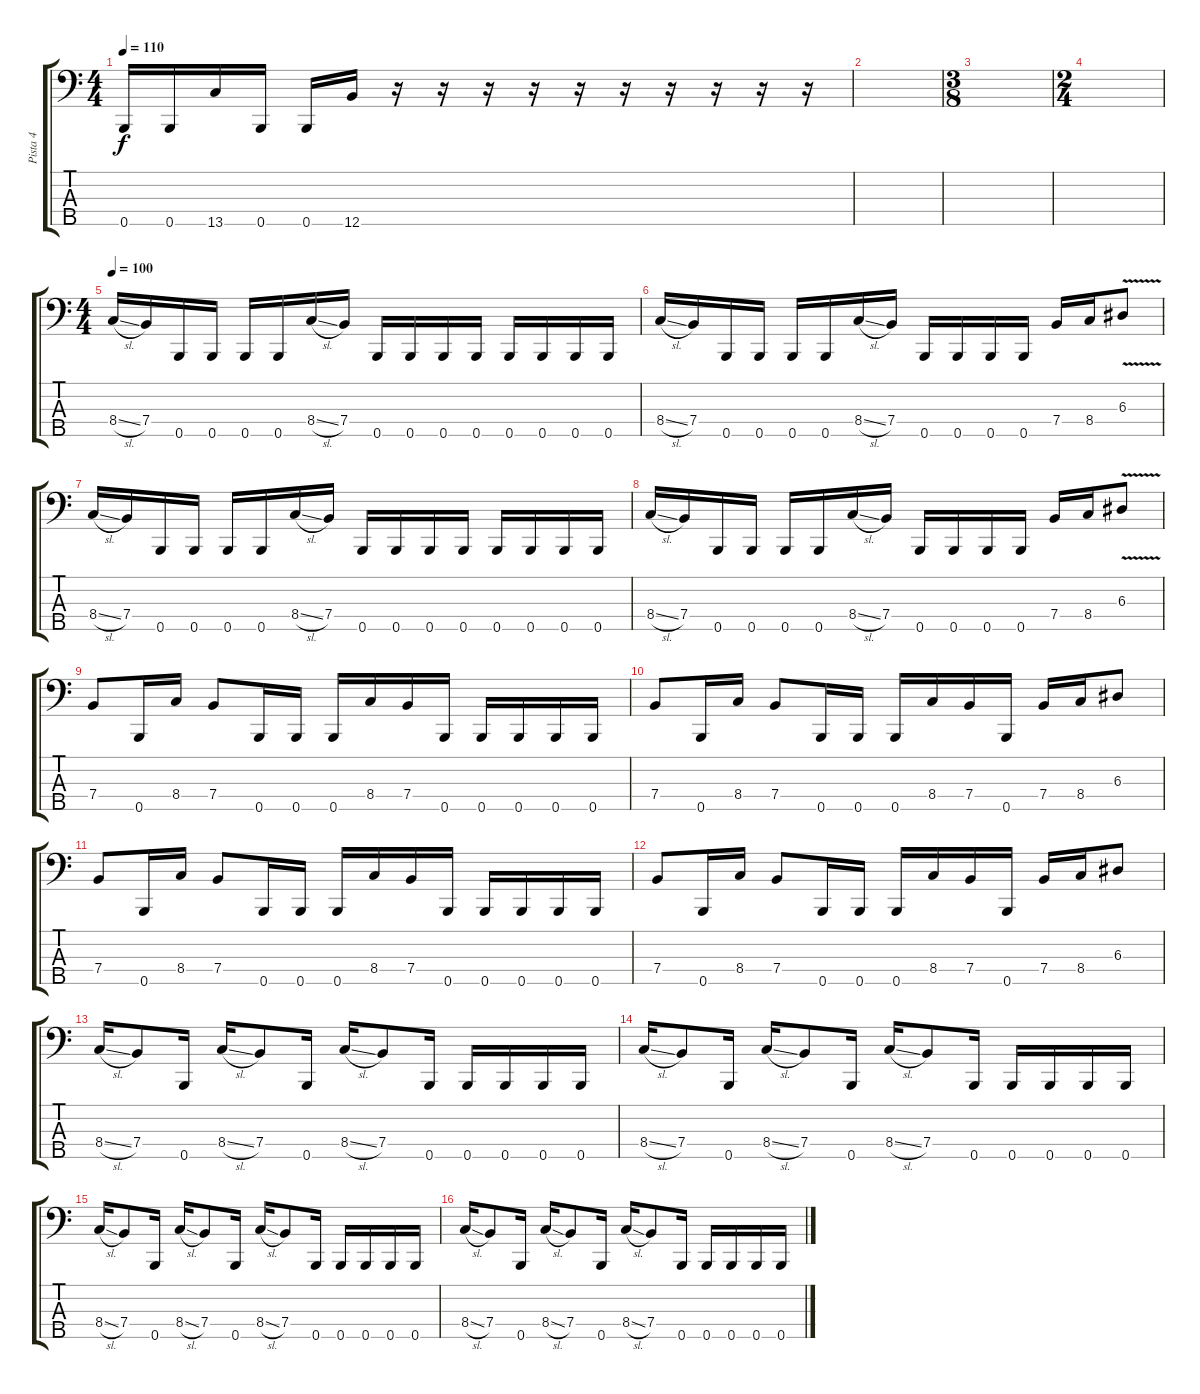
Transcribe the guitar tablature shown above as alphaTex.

\track ("Pista 4" "Pista 4") {instrument electricbassfinger}
\staff {score tabs}
\tuning (G2 D2 A1 E1 B0) {hide}
\ts (4 4)
\tempo 110
\clef f4
\ks c
0.5.16{dy f} 0.5.16 13.5.16 0.5.16 0.5.16 12.5.16 r.16 r.16 r.16 r.16 r.16 r.16 r.16 r.16 r.16 r.16 |
|
\ts (3 8)
|
\ts (2 4)
|
\ts (4 4)
\tempo 100
8.4{sl}.16 7.4.16 0.5.16 0.5.16 0.5.16 0.5.16 8.4{sl}.16 7.4.16 0.5.16 0.5.16 0.5.16 0.5.16 0.5.16 0.5.16 0.5.16 0.5.16 |
8.4{sl}.16 7.4.16 0.5.16 0.5.16 0.5.16 0.5.16 8.4{sl}.16 7.4.16 0.5.16 0.5.16 0.5.16 0.5.16 7.4.16 8.4.16 6.3{v}.8 |
8.4{sl}.16 7.4.16 0.5.16 0.5.16 0.5.16 0.5.16 8.4{sl}.16 7.4.16 0.5.16 0.5.16 0.5.16 0.5.16 0.5.16 0.5.16 0.5.16 0.5.16 |
8.4{sl}.16 7.4.16 0.5.16 0.5.16 0.5.16 0.5.16 8.4{sl}.16 7.4.16 0.5.16 0.5.16 0.5.16 0.5.16 7.4.16 8.4.16 6.3{v}.8 |
7.4.8 0.5.16 8.4.16 7.4.8 0.5.16 0.5.16 0.5.16 8.4.16 7.4.16 0.5.16 0.5.16 0.5.16 0.5.16 0.5.16 |
7.4.8 0.5.16 8.4.16 7.4.8 0.5.16 0.5.16 0.5.16 8.4.16 7.4.16 0.5.16 7.4.16 8.4.16 6.3.8 |
7.4.8 0.5.16 8.4.16 7.4.8 0.5.16 0.5.16 0.5.16 8.4.16 7.4.16 0.5.16 0.5.16 0.5.16 0.5.16 0.5.16 |
7.4.8 0.5.16 8.4.16 7.4.8 0.5.16 0.5.16 0.5.16 8.4.16 7.4.16 0.5.16 7.4.16 8.4.16 6.3.8 |
8.4{sl}.16 7.4.8 0.5.16 8.4{sl}.16 7.4.8 0.5.16 8.4{sl}.16 7.4.8 0.5.16 0.5.16 0.5.16 0.5.16 0.5.16 |
8.4{sl}.16 7.4.8 0.5.16 8.4{sl}.16 7.4.8 0.5.16 8.4{sl}.16 7.4.8 0.5.16 0.5.16 0.5.16 0.5.16 0.5.16 |
8.4{sl}.16 7.4.8 0.5.16 8.4{sl}.16 7.4.8 0.5.16 8.4{sl}.16 7.4.8 0.5.16 0.5.16 0.5.16 0.5.16 0.5.16 |
8.4{sl}.16 7.4.8 0.5.16 8.4{sl}.16 7.4.8 0.5.16 8.4{sl}.16 7.4.8 0.5.16 0.5.16 0.5.16 0.5.16 0.5.16
